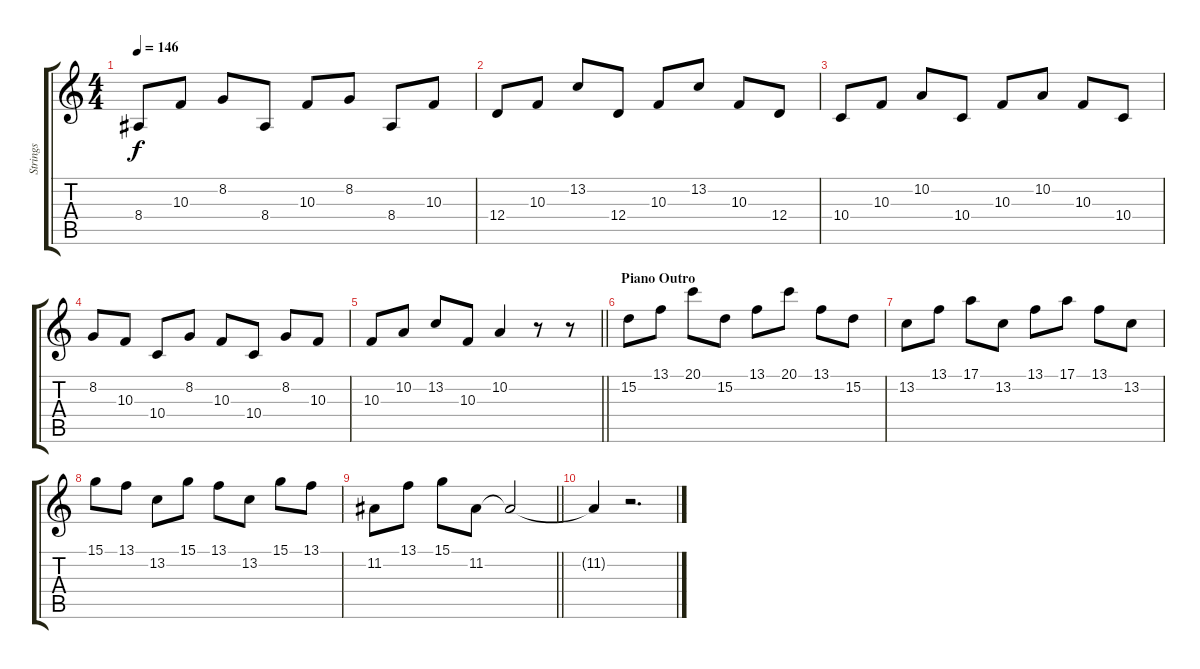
\track ("Strings" "Strings") {instrument stringensemble1}
\staff {score tabs}
\tuning (E4 B3 G3 D3 A2 D2) {hide}
\ts (4 4)
\tempo 146
\clef g2
\ks c
8.4.8{dy f} 10.3.8 8.2.8 8.4.8 10.3.8 8.2.8 8.4.8 10.3.8 |
12.4.8 10.3.8 13.2.8 12.4.8 10.3.8 13.2.8 10.3.8 12.4.8 |
10.4.8 10.3.8 10.2.8 10.4.8 10.3.8 10.2.8 10.3.8 10.4.8 |
8.2.8 10.3.8 10.4.8 8.2.8 10.3.8 10.4.8 8.2.8 10.3.8 |
\barLineRight lightlight
10.3.8 10.2.8 13.2.8 10.3.8 10.2.4 r.8 r.8 |
\section ("" "Piano Outro")
15.2.8 13.1.8 20.1.8 15.2.8 13.1.8 20.1.8 13.1.8 15.2.8 |
13.2.8 13.1.8 17.1.8 13.2.8 13.1.8 17.1.8 13.1.8 13.2.8 |
15.1.8 13.1.8 13.2.8 15.1.8 13.1.8 13.2.8 15.1.8 13.1.8 |
\barLineRight lightlight
11.2.8 13.1.8 15.1.8 11.2.8 11.2{t}.2 |
11.2{t}.4 r.2{d}
